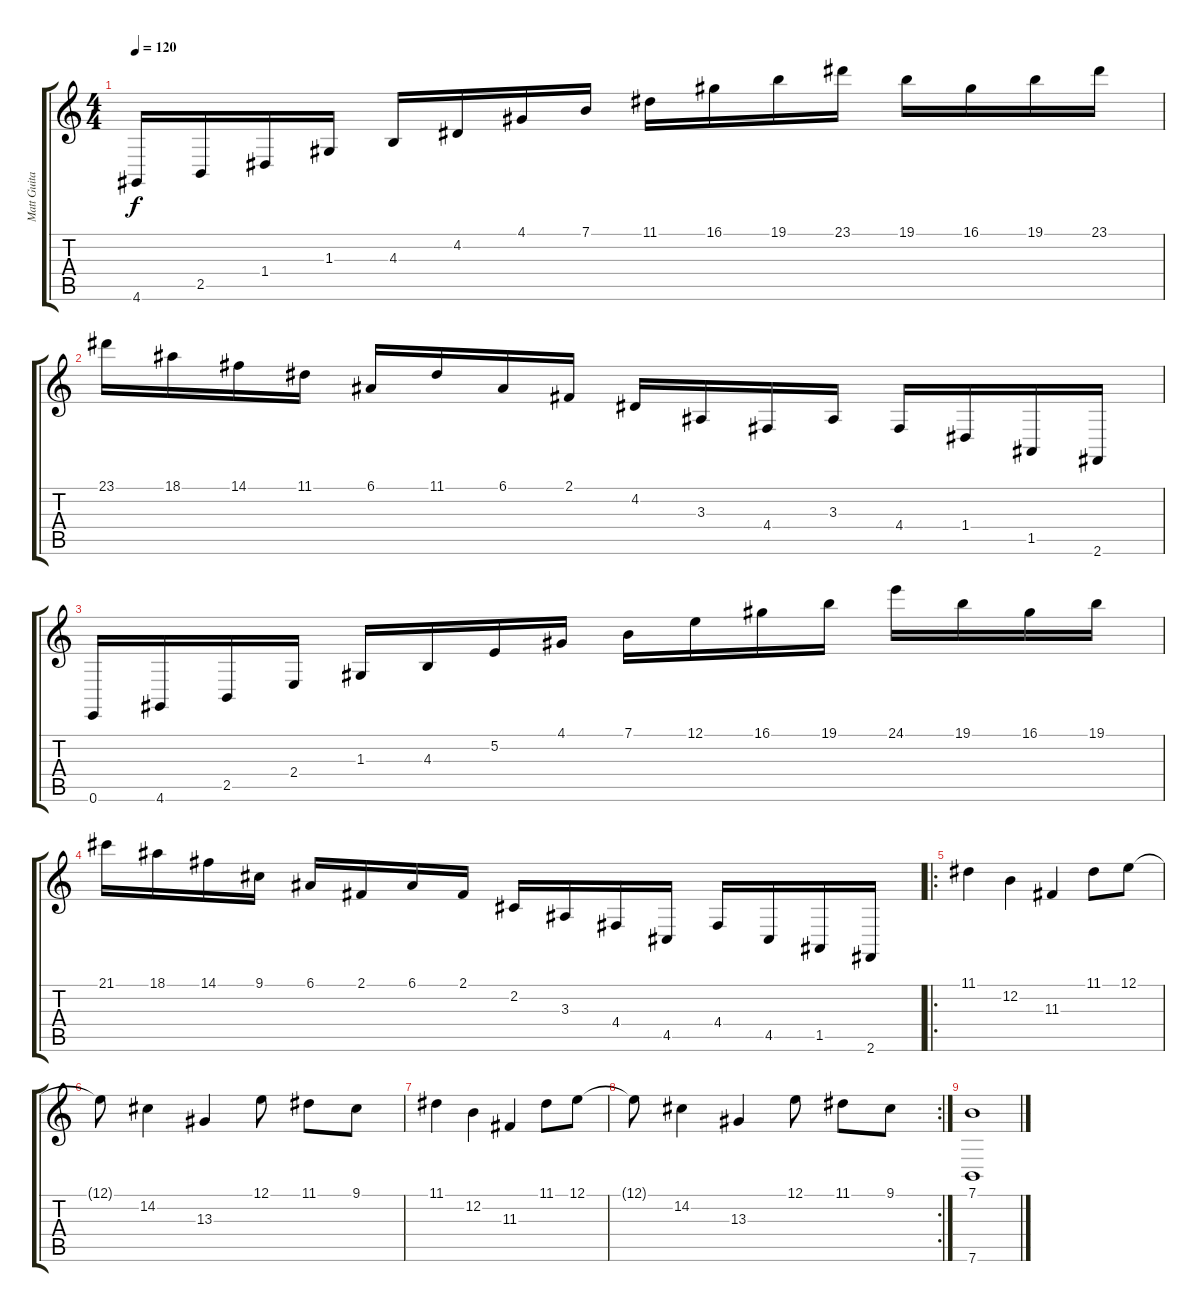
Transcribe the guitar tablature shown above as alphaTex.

\track ("Matt Guitar Clean" "Matt Guita") {instrument acousticgrandpiano}
\staff {score tabs}
\tuning (E4 B3 G3 D3 A2 E2) {hide}
\ts (4 4)
\tempo 120
\clef g2
\ks c
4.6.16{dy f} 2.5.16 1.4.16 1.3.16 4.3.16 4.2.16 4.1.16 7.1.16 11.1.16 16.1.16 19.1.16 23.1.16 19.1.16 16.1.16 19.1.16 23.1.16 |
23.1.16 18.1.16 14.1.16 11.1.16 6.1.16 11.1.16 6.1.16 2.1.16 4.2.16 3.3.16 4.4.16 3.3.16 4.4.16 1.4.16 1.5.16 2.6.16 |
0.6.16 4.6.16 2.5.16 2.4.16 1.3.16 4.3.16 5.2.16 4.1.16 7.1.16 12.1.16 16.1.16 19.1.16 24.1.16 19.1.16 16.1.16 19.1.16 |
21.1.16 18.1.16 14.1.16 9.1.16 6.1.16 2.1.16 6.1.16 2.1.16 2.2.16 3.3.16 4.4.16 4.5.16 4.4.16 4.5.16 1.5.16 2.6.16 |
\ro
11.1.4 12.2.4 11.3.4 11.1.8 12.1.8 |
12.1{t}.8 14.2.4 13.3.4 12.1.8 11.1.8 9.1.8 |
11.1.4 12.2.4 11.3.4 11.1.8 12.1.8 |
\rc 2
12.1{t}.8 14.2.4 13.3.4 12.1.8 11.1.8 9.1.8 |
(7.1 7.6).1
